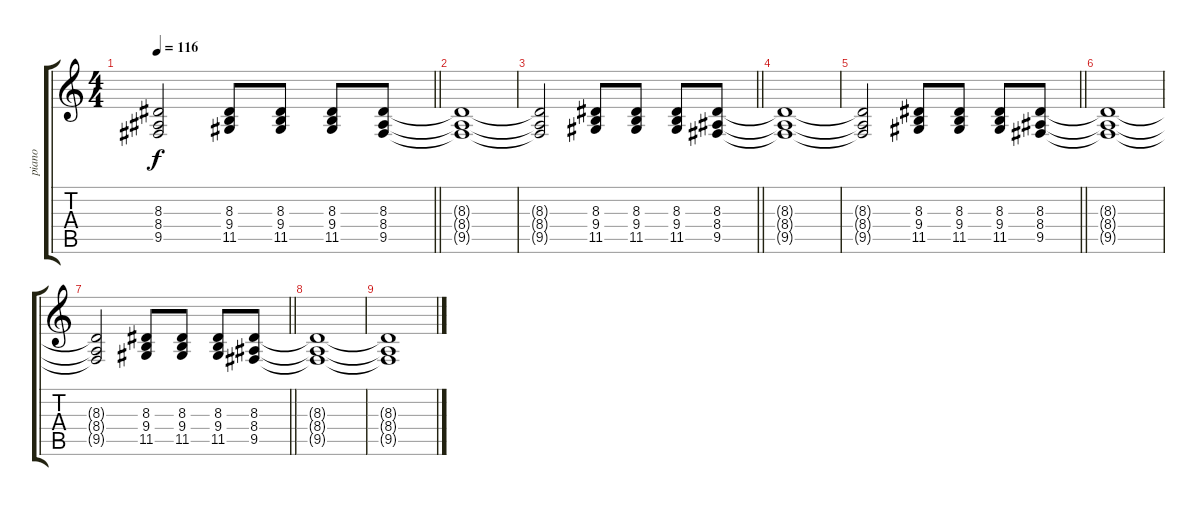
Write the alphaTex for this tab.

\track ("piano" "piano") {instrument electricgrandpiano}
\staff {score tabs}
\tuning (E4 B3 G3 D3 A2 E2) {hide}
\ts (4 4)
\tempo 116
\clef g2
\barLineRight lightlight
\ks c
(8.3{t} 8.4{t} 9.5{t}).2{dy f} (8.3 9.4 11.5).8 (8.3 9.4 11.5).8 (8.3 9.4 11.5).8 (8.3 8.4 9.5).8 |
(8.3{t} 8.4{t} 9.5{t}).1 |
\barLineRight lightlight
(8.3{t} 8.4{t} 9.5{t}).2 (8.3 9.4 11.5).8 (8.3 9.4 11.5).8 (8.3 9.4 11.5).8 (8.3 8.4 9.5).8 |
(8.3{t} 8.4{t} 9.5{t}).1 |
\barLineRight lightlight
(8.3{t} 8.4{t} 9.5{t}).2 (8.3 9.4 11.5).8 (8.3 9.4 11.5).8 (8.3 9.4 11.5).8 (8.3 8.4 9.5).8 |
(8.3{t} 8.4{t} 9.5{t}).1 |
\barLineRight lightlight
(8.3{t} 8.4{t} 9.5{t}).2 (8.3 9.4 11.5).8 (8.3 9.4 11.5).8 (8.3 9.4 11.5).8 (8.3 8.4 9.5).8 |
(8.3{t} 8.4{t} 9.5{t}).1 |
(8.3{t} 8.4{t} 9.5{t}).1
